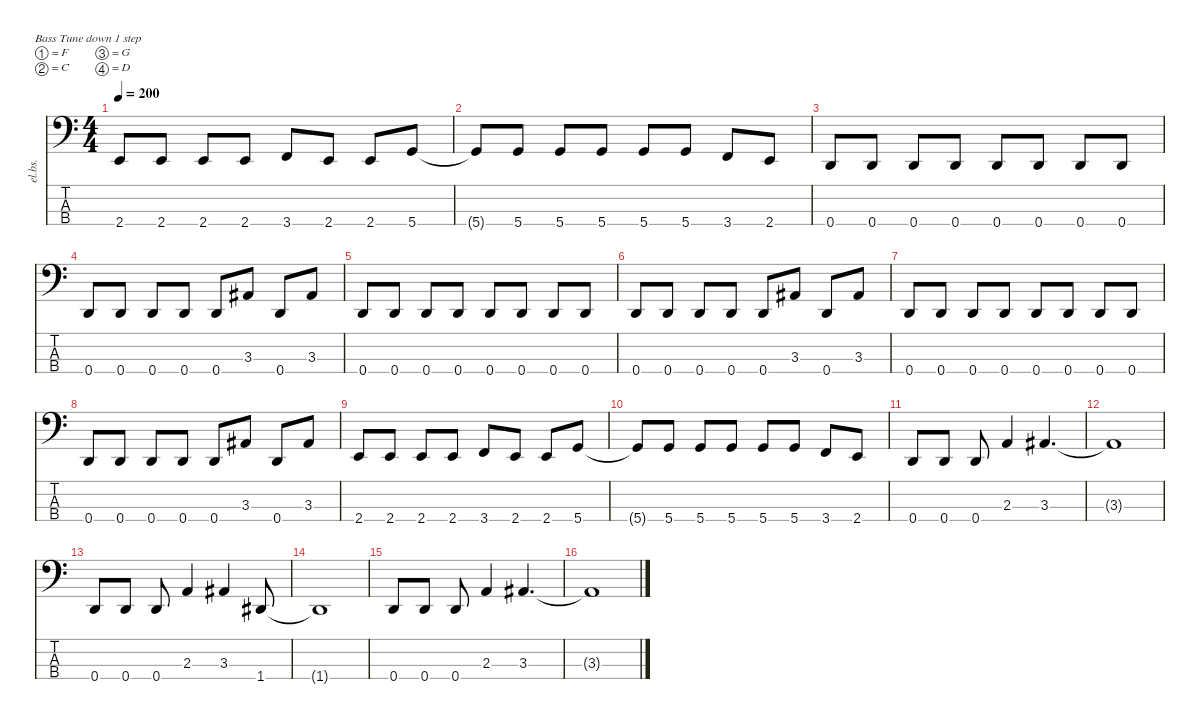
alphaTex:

\defaultSystemsLayout 4
\hideDynamics
\bracketExtendMode nobrackets
\track ("Bas" "el.bs.") {instrument electricbasspick}
\staff {score tabs}
\tuning (F2 C2 G1 D1)
\ts (4 4)
\tempo 200
\clef f4
\ks c
2.4.8{dy f} 2.4.8 2.4.8 2.4.8 3.4.8 2.4.8 2.4.8 5.4.8 |
5.4{t}.8 5.4.8 5.4.8 5.4.8 5.4.8 5.4.8 3.4.8 2.4.8 |
0.4.8 0.4.8 0.4.8 0.4.8 0.4.8 0.4.8 0.4.8 0.4.8 |
0.4.8 0.4.8 0.4.8 0.4.8 0.4.8 3.3{acc #}.8 0.4.8 3.3{acc #}.8 |
0.4.8 0.4.8 0.4.8 0.4.8 0.4.8 0.4.8 0.4.8 0.4.8 |
0.4.8 0.4.8 0.4.8 0.4.8 0.4.8 3.3{acc #}.8 0.4.8 3.3{acc #}.8 |
0.4.8 0.4.8 0.4.8 0.4.8 0.4.8 0.4.8 0.4.8 0.4.8 |
0.4.8 0.4.8 0.4.8 0.4.8 0.4.8 3.3{acc #}.8 0.4.8 3.3{acc #}.8 |
2.4.8 2.4.8 2.4.8 2.4.8 3.4.8 2.4.8 2.4.8 5.4.8 |
5.4{t}.8 5.4.8 5.4.8 5.4.8 5.4.8 5.4.8 3.4.8 2.4.8 |
0.4.8 0.4.8 0.4.8 2.3.4 3.3{acc #}.4{d} |
3.3{t acc #}.1 |
0.4.8 0.4.8 0.4.8 2.3.4 3.3{acc #}.4 1.4{acc #}.8 |
1.4{t acc #}.1 |
0.4.8 0.4.8 0.4.8 2.3.4 3.3{acc #}.4{d} |
3.3{t acc #}.1
